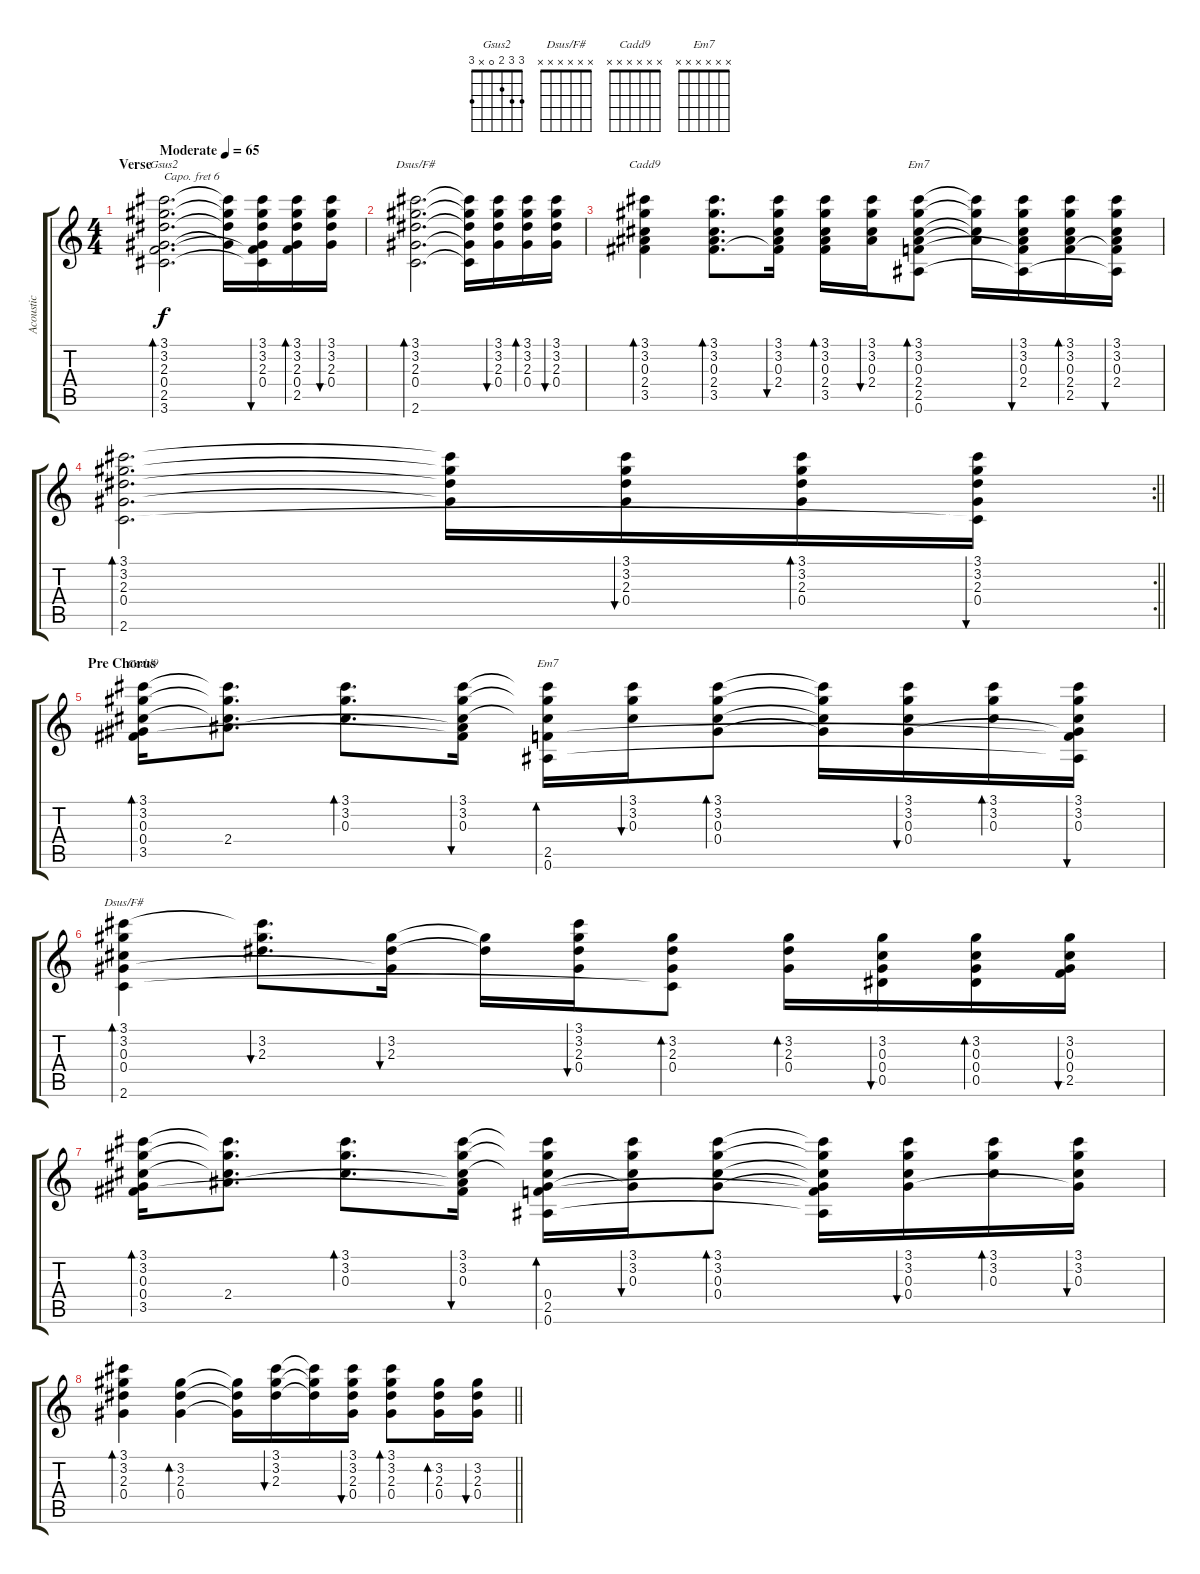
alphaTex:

\track ("Acoustic" "Acoustic") {instrument acousticguitarsteel}
\staff {score tabs}
\capo 6
\tuning (E4 B3 G3 D3 A2 E2) {hide}
\chord ("Gsus2" 3 3 2 0 x 3)
\chord ("Dsus/F#" 3 3 2 0 x 2)
\chord ("Cadd9" 3 3 0 2 3 x)
\chord ("Em7" 3 3 x 2 2 x)
\chord ("Cadd9" x x x x x x)
\chord ("Em7" x x x x x x)
\chord ("Dsus/F#" x x x x x x)
\ts (4 4)
\section ("" "Verse")
\tempo (65 "Moderate")
\clef g2
\ks c
(3.1 3.2 2.3 0.4 2.5 3.6).2{d bd 60 ch "Gsus2" dy f instrument acousticguitarsteel} (3.1{t} 3.2{t} 2.3{t} 0.4{t}).16 (3.1 3.2 2.3 0.4 2.5{t} 3.6{t}).16{bu 30} (3.1 3.2 2.3 0.4 2.5).16{bd 30} (3.1 3.2 2.3 0.4).16{bu 30} |
(3.1 3.2 2.3 0.4 2.6).2{d bd 60 ch "Dsus/F#"} (3.1{t} 3.2{t} 2.3{t} 0.4{t} 2.6{t}).16 (3.1 3.2 2.3 0.4).16{bu 30} (3.1 3.2 2.3 0.4).16{bd 30} (3.1 3.2 2.3 0.4).16{bu 30} |
(3.1 3.2 0.3 2.4 3.5).4{bd 60 ch "Cadd9"} (3.1 3.2 0.3 2.4 3.5).8{d bd 60} (3.1 3.2 0.3 2.4 3.5{t}).16{bu 30} (3.1 3.2 0.3 2.4 3.5).16{bd 30} (3.1 3.2 0.3 2.4).16{bu 30} (3.1 3.2 0.3 2.4 2.5 0.6).8{bd 30 ch "Em7"} (3.1{t} 3.2{t} 0.3{t} 2.4{t}).16 (3.1 3.2 0.3 2.4 2.5{t} 0.6{t}).16{bu 30} (3.1 3.2 0.3 2.4 2.5).16{bd 30} (3.1 3.2 0.3 2.4 2.5{t} 0.6{t}).16{bu 30} |
\rc 2
\barLineRight lightlight
(3.1 3.2 2.3 0.4 2.6).2{d bd 60} (3.1{t} 3.2{t} 2.3{t} 0.4{t}).16 (3.1 3.2 2.3 0.4).16{bu 30} (3.1 3.2 2.3 0.4).16{bd 30} (3.1 3.2 2.3 0.4 2.6{t}).16{bu 30} |
\section ("" "Pre Chorus")
(3.1 3.2 0.3 0.4 3.5).16{bd 60 ch "Cadd9"} (3.1{t} 3.2{t} 0.3{t} 2.4).8{d} (3.1 3.2 0.3).8{d bd 60} (3.1 3.2 0.3 2.4{t} 3.5{t}).16{bu 60} (3.1{t} 3.2{t} 0.3{t} 2.5 0.6).16{bd 60 ch "Em7"} (3.1 3.2 0.3).16{bu 60} (3.1 3.2 0.3 0.4).8{bd 60} (3.1{t} 3.2{t} 0.3{t} 0.4{t}).16 (3.1 3.2 0.3 0.4).16{bu 60} (3.1 3.2 0.3).16{bd 60} (3.1 3.2 0.3 0.4{t} 2.5{t} 0.6{t}).16{bu 60} |
(3.1 3.2 0.3 0.4 2.6).4{bd 60 ch "Dsus/F#"} (3.1{t} 3.2 2.3).8{d bu 30} (3.2 2.3 0.4{t}).16{bu 60} (3.2{t} 2.3{t}).16 (3.1 3.2 2.3 0.4).16{bu 30} (3.2 2.3 0.4 2.6{t}).8{bd 30} (3.2 2.3 0.4).16{bd 30} (3.2 0.3 0.4 0.5).16{bu 30} (3.2 0.3 0.4 0.5).16{bd 30} (3.2 0.3 0.4 2.5).16{bu 30} |
(3.1 3.2 0.3 0.4 3.5).16{bd 60} (3.1{t} 3.2{t} 0.3{t} 2.4).8{d} (3.1 3.2 0.3).8{d bd 60} (3.1 3.2 0.3 2.4{t} 3.5{t}).16{bu 60} (3.1{t} 3.2{t} 0.3{t} 0.4 2.5 0.6).16{bd 60} (3.1 3.2 0.3 0.4{t}).16{bu 60} (3.1 3.2 0.3 0.4).8{bd 60} (3.1{t} 3.2{t} 0.3{t} 0.4{t} 2.5{t} 0.6{t}).16 (3.1 3.2 0.3 0.4).16{bu 60} (3.1 3.2 0.3).16{bd 60} (3.1 3.2 0.3 0.4{t}).16{bu 60} |
\barLineRight lightlight
(3.1 3.2 2.3 0.4).4{bd 60} (3.2 2.3 0.4).4{bd 60} (3.2{t} 2.3{t} 0.4{t}).16 (3.1 3.2 2.3).16{bu 30} (3.1{t} 3.2{t} 2.3{t}).16 (3.1 3.2 2.3 0.4).16{bu 60} (3.1 3.2 2.3 0.4).8{bd 30} (3.2 2.3 0.4).16{bd 30} (3.2 2.3 0.4).16{bu 30}
